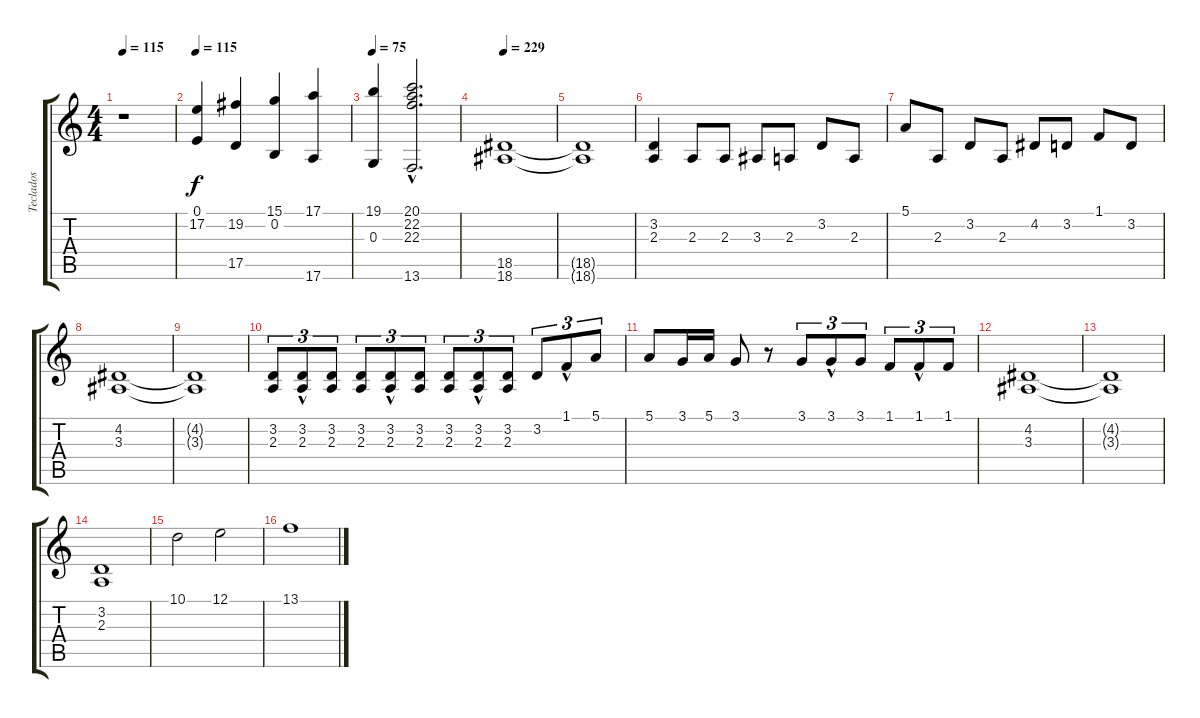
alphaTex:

\track ("Teclados" "Teclados") {instrument stringensemble1}
\staff {score tabs}
\tuning (E4 B3 G3 D3 A2 E2) {hide}
\ts (4 4)
\tempo 115
\clef g2
\ks c
r.1{dy f} |
\tempo 115
(0.1 17.2).4 (19.2 17.5).4 (15.1 0.2).4 (17.1 17.6).4 |
\tempo 75
(19.1 0.3).4 (20.1{hac} 22.2{hac} 22.3{hac} 13.6{hac}).2{d} |
\tempo 229
(18.5 18.6).1 |
(18.5{t} 18.6{t}).1 |
(3.2 2.3).4 2.3.8 2.3.8 3.3.8 2.3.8 3.2.8 2.3.8 |
5.1.8 2.3.8 3.2.8 2.3.8 4.2.8 3.2.8 1.1.8 3.2.8 |
(4.2 3.3).1 |
(4.2{t} 3.3{t}).1 |
(3.2 2.3).8{tu (3 2)} (3.2{hac} 2.3{hac}).8{tu (3 2)} (3.2 2.3).8{tu (3 2)} (3.2 2.3).8{tu (3 2)} (3.2{hac} 2.3{hac}).8{tu (3 2)} (3.2 2.3).8{tu (3 2)} (3.2 2.3).8{tu (3 2)} (3.2{hac} 2.3{hac}).8{tu (3 2)} (3.2 2.3).8{tu (3 2)} 3.2.8{tu (3 2)} 1.1{hac}.8{tu (3 2)} 5.1.8{tu (3 2)} |
5.1.8 3.1.16 5.1.16 3.1.8 r.8 3.1.8{tu (3 2)} 3.1{hac}.8{tu (3 2)} 3.1.8{tu (3 2)} 1.1.8{tu (3 2)} 1.1{hac}.8{tu (3 2)} 1.1.8{tu (3 2)} |
(4.2 3.3).1 |
(4.2{t} 3.3{t}).1 |
(3.2 2.3).1 |
10.1.2 12.1.2 |
13.1.1
